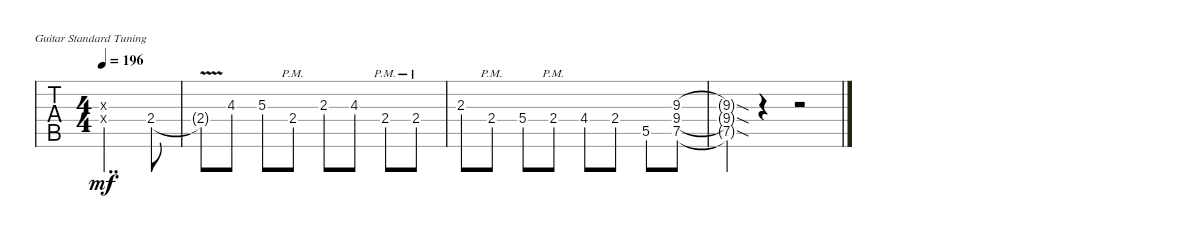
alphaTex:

\defaultSystemsLayout 4
\bracketExtendMode nobrackets
\singleTrackTrackNamePolicy hidden
\multiTrackTrackNamePolicy hidden
\otherSystemsTrackNameOrientation horizontal
\defaultBarNumberDisplay Hide
\track ("Electric Guitar" "E-Gt") {instrument overdrivenguitar}
\staff {tabs}
\tuning (E4 B3 G3 D3 A2 E2)
\ts (4 4)
\tempo 196
\clef g2
\ks c
(4.4{x} 4.3{x}).2{dd dy mf} 2.4.8 |
2.4{v t}.8 4.3.8 5.3.8 2.4{pm}.8 2.3.8 4.3.8 2.4{pm}.8 2.4{pm}.8 |
2.3.8 2.4{pm}.8 5.4.8 2.4{pm}.8 4.4.8 2.4.8 5.5.8 (9.4 9.3 7.5).8 |
(7.5{sod t} 9.4{sod t} 9.3{sod t}).4 r.4 r.2
